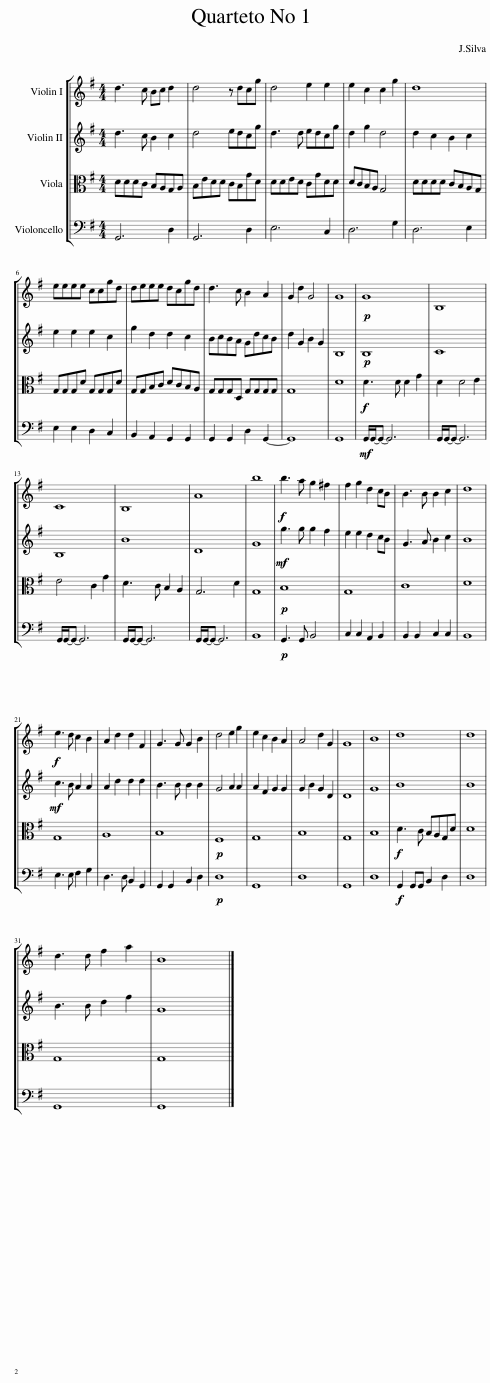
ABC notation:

X:1
%%score [ 1 2 3 4 ]
L:1/8
M:4/4
I:linebreak $
K:G
V:1 treble
V:2 treble
V:3 alto
V:4 bass
V:1
 d3 c Bc d2 | d4 z dcg | d4 e2 e2 | e2 c2 c2 g2 | d8 |$ %5
 eeee ccgd | deee dcgd | d3 c B2 A2 | G2 d2 G4 | G8 | %10
!p! G8 | B,8 |$ C8 | B,8 | A8 | %15
 b8 |!f! b3 a g2 ^f2 | f2 g2 d2 cB | B3 B B2 c2 | d8 |$ %20
!f! e3 d c2 B2 | A2 d2 d2 F2 | G3 G G2 B2 | d4 e2 g2 | e2 c2 B2 A2 | %25
 A4 d2 G2 | G8 | B8 | d8 | d8 |$ %30
 d3 d f2 a2 | B8 |] %32
V:2
 d3 c B2 c2 | d4 edcg | d3 d edcg | d2 g2 d4 | d2 c2 B2 c2 |$ %5
 e2 e2 e2 c2 | g2 d2 d2 c2 | BcBA GdcB | d2 G2 B2 G2 | B,8 | %10
!p! B,8 | C8 |$ B,8 | B8 | D8 | %15
 G8 |!mf! g3 g g2 f2 | e2 e2 d2 cB | G3 A B2 c2 | B8 |$ %20
!mf! c3 B A2 A2 | A2 d2 d2 d2 | B3 B B2 B2 | G4 A2 A2 | A2 F2 G2 G2 | %25
 G2 B2 G2 D2 | D8 | G8 | B8 | B8 |$ %30
 B3 B d2 f2 | G8 |] %32
V:3
 DDDC B,A,G,A, | B,EDD CB,GD | DDED CGDD | DCB,A, G,4 | DDDD CB,A,G, |$ %5
 G,G,G,D G,G,G,D | G,G,B,C DCB,A, | G,G,G,D, G,G,G,G, | G,8 | D8 | %10
!f! D3 D D2 G2 | D2 D4 E2 |$ E4 C2 G2 | D3 C B,2 A,2 | G,6 D2 | %15
 G,8 |!p! B,8 | G,8 | C8 | D8 |$ %20
 G,8 | A,8 | B,8 |!p! F,8 | G,8 | %25
 B,8 | G,8 | B,8 |!f! D3 C B,A,G,D | D8 |$ %30
 G,8 | G,8 |] %32
V:4
 G,,6 D,2 | G,,6 D,2 | E,6 C,2 | D,6 G,2 | D,6 E,2 |$ %5
 E,2 E,2 D,2 C,2 | B,,2 A,,2 G,,2 G,,2 | G,,2 G,,2 D,2 G,,2- | G,,8 | G,,8 | %10
!mf! G,,/G,,/-G,,- G,,6 | G,,/G,,/-G,,- G,,6 |$ G,,/G,,/-G,,- G,,6 | G,,/G,,/-G,,- G,,6 | G,,/G,,/-G,,- G,,6 | %15
 B,,8 |!p! G,,3 G,, B,,4 | C,2 C,2 A,,2 B,,2 | B,,2 B,,2 C,2 C,2 | B,,8 |$ %20
 E,3 E, F,2 G,2 | D,3 D, B,,2 G,,2 | G,,2 G,,2 B,,2 D,2 |!p! D,8 | G,,8 | %25
 D,8 | G,,8 | D,8 |!f! G,,2 G,,G,, B,,2 D,2 | D,8 |$ %30
 G,,8 | G,,8 |] %32
